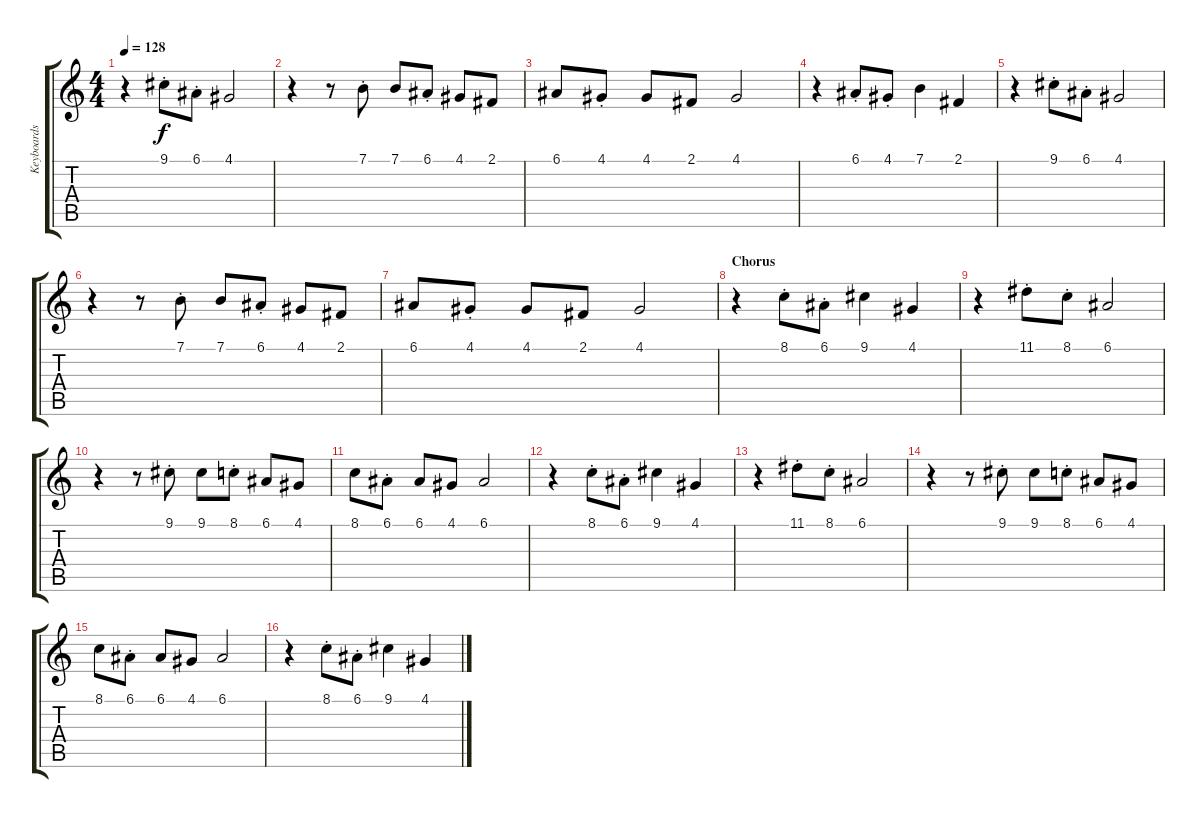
\track ("Keyboards - Nils Neumann" "Keyboards ") {instrument brasssection}
\staff {score tabs}
\tuning (E4 B3 G3 D3 A2 E2) {hide}
\ts (4 4)
\tempo 128
\clef g2
\ks c
r.4{dy f} 9.1{st}.8 6.1{st}.8 4.1.2 |
r.4 r.8 7.1{st}.8 7.1.8 6.1{st}.8 4.1.8 2.1.8 |
6.1.8 4.1{st}.8 4.1.8 2.1.8 4.1.2 |
r.4 6.1{st}.8 4.1{st}.8 7.1.4 2.1.4 |
r.4 9.1{st}.8 6.1{st}.8 4.1.2 |
r.4 r.8 7.1{st}.8 7.1.8 6.1{st}.8 4.1.8 2.1.8 |
6.1.8 4.1{st}.8 4.1.8 2.1.8 4.1.2 |
\section ("" "Chorus")
r.4 8.1{st}.8 6.1{st}.8 9.1.4 4.1.4 |
r.4 11.1{st}.8 8.1{st}.8 6.1.2 |
r.4 r.8 9.1{st}.8 9.1.8 8.1{st}.8 6.1.8 4.1.8 |
8.1.8 6.1{st}.8 6.1.8 4.1.8 6.1.2 |
r.4 8.1{st}.8 6.1{st}.8 9.1.4 4.1.4 |
r.4 11.1{st}.8 8.1{st}.8 6.1.2 |
r.4 r.8 9.1{st}.8 9.1.8 8.1{st}.8 6.1.8 4.1.8 |
8.1.8 6.1{st}.8 6.1.8 4.1.8 6.1.2 |
r.4 8.1{st}.8 6.1{st}.8 9.1.4 4.1.4
